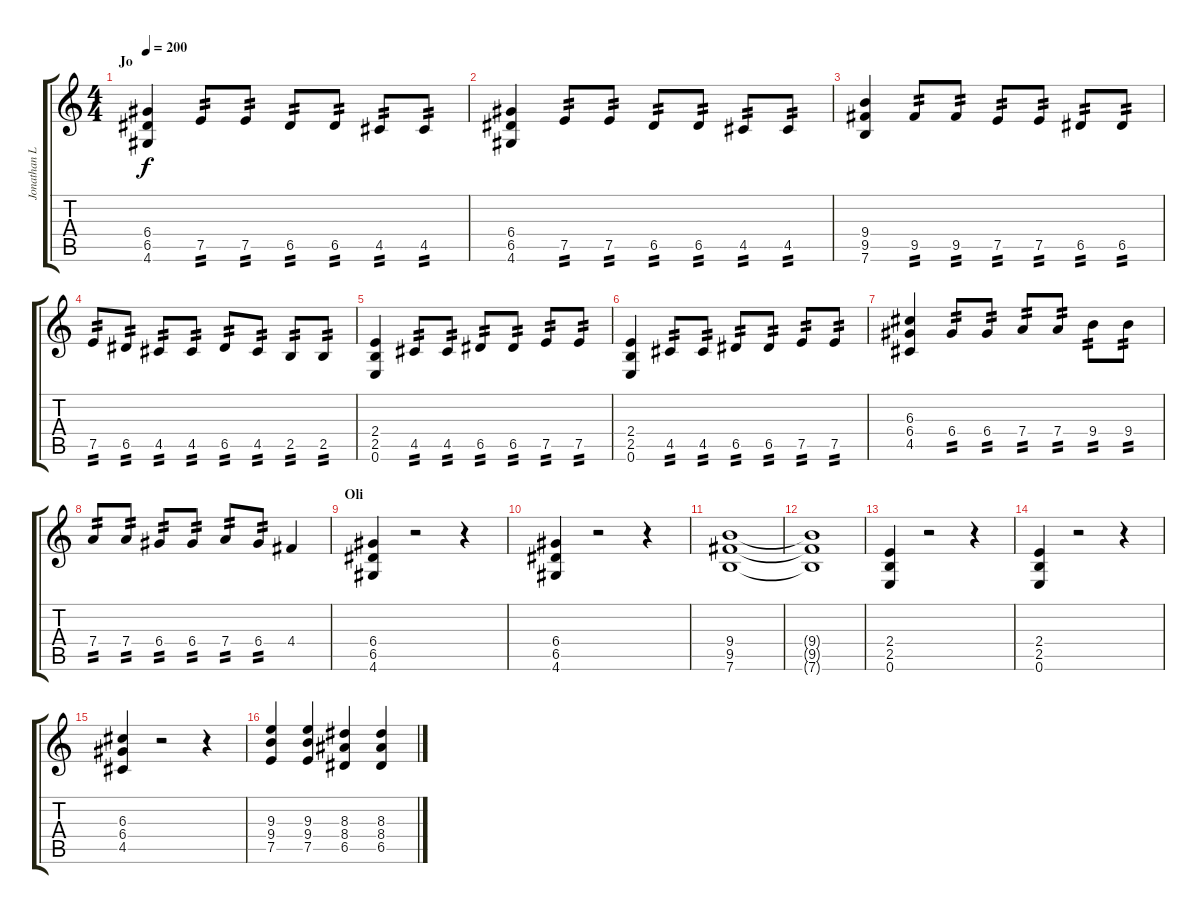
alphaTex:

\track ("Jonathan Le Landais" "Jonathan L") {instrument distortionguitar}
\staff {score tabs}
\tuning (E4 B3 G3 D3 A2 E2) {hide}
\ts (4 4)
\section ("" "Jo")
\tempo 200
\clef g2
\ks c
(6.4 6.5 4.6).4{dy f volume 16} 7.5.8{tp 2} 7.5.8{tp 2} 6.5.8{tp 2} 6.5.8{tp 2} 4.5.8{tp 2} 4.5.8{tp 2} |
(6.4 6.5 4.6).4 7.5.8{tp 2} 7.5.8{tp 2} 6.5.8{tp 2} 6.5.8{tp 2} 4.5.8{tp 2} 4.5.8{tp 2} |
(9.4 9.5 7.6).4 9.5.8{tp 2} 9.5.8{tp 2} 7.5.8{tp 2} 7.5.8{tp 2} 6.5.8{tp 2} 6.5.8{tp 2} |
7.5.8{tp 2} 6.5.8{tp 2} 4.5.8{tp 2} 4.5.8{tp 2} 6.5.8{tp 2} 4.5.8{tp 2} 2.5.8{tp 2} 2.5.8{tp 2} |
(2.4 2.5 0.6).4 4.5.8{tp 2} 4.5.8{tp 2} 6.5.8{tp 2} 6.5.8{tp 2} 7.5.8{tp 2} 7.5.8{tp 2} |
(2.4 2.5 0.6).4 4.5.8{tp 2} 4.5.8{tp 2} 6.5.8{tp 2} 6.5.8{tp 2} 7.5.8{tp 2} 7.5.8{tp 2} |
(6.3 6.4 4.5).4 6.4.8{tp 2} 6.4.8{tp 2} 7.4.8{tp 2} 7.4.8{tp 2} 9.4.8{tp 2} 9.4.8{tp 2} |
7.4.8{tp 2} 7.4.8{tp 2} 6.4.8{tp 2} 6.4.8{tp 2} 7.4.8{tp 2} 6.4.8{tp 2} 4.4.4 |
\section ("" "Oli")
(6.4 6.5 4.6).4{volume 12} r.2 r.4 |
(6.4 6.5 4.6).4 r.2 r.4 |
(9.4 9.5 7.6).1 |
(9.4{t} 9.5{t} 7.6{t}).1 |
(2.4 2.5 0.6).4 r.2 r.4 |
(2.4 2.5 0.6).4 r.2 r.4 |
(6.3 6.4 4.5).4 r.2 r.4 |
(9.3 9.4 7.5).4 (9.3 9.4 7.5).4 (8.3 8.4 6.5).4 (8.3 8.4 6.5).4
